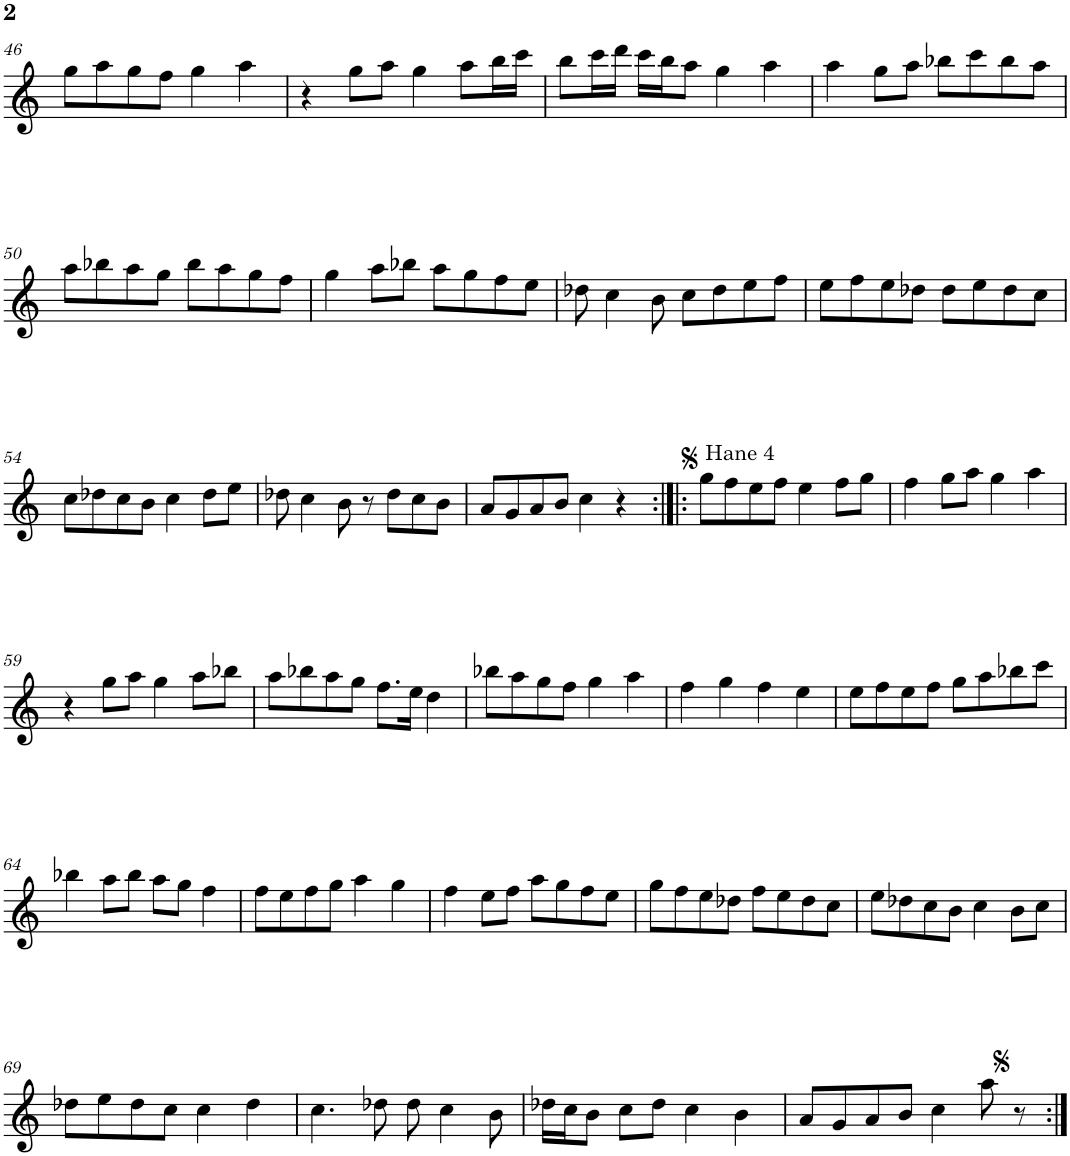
**kern
*part1
*staff1
*I"Piano
*I'Pno.
!!LO:PB:g=z
*clefG2
*k[]
*M4/4
*met(c)
=46
8gg\L
8aa\
8gg\
8ff\J
4gg\
4aa\
=47
4r
8gg\L
8aa\J
4gg\
8aa\L
16bb\L
16ccc\JJ
=48
8bb\L
16ccc\L
16ddd\JJ
16ccc\LL
16bb\J
8aa\J
4gg\
4aa\
=49
4aa\
8gg\L
8aa\J
8bb-X\L
8ccc\
8bb-\
8aa\J
!!LO:LB:g=z
=50
8aa\L
8bb-X\
8aa\
8gg\J
8bb-\L
8aa\
8gg\
8ff\J
=51
4gg\
8aa\L
8bb-X\J
8aa\L
8gg\
8ff\
8ee\J
=52
8dd-X\
4cc\
8b\
8cc\L
8dd-\
8ee\
8ff\J
=53
8ee\L
8ff\
8ee\
8dd-X\J
8dd-\L
8ee\
8dd-\
8cc\J
!!LO:LB:g=z
=54
8cc\L
8dd-X\
8cc\
8b\J
4cc\
8dd-\L
8ee\J
=55
8dd-X\
4cc\
8b\
8r
8dd-\L
8cc\
8b\J
=56
8a/L
8g/
8a/
8b/J
4cc\
4r
=57:|!|:
!LO:TX:a:t=Hane 4
8gg\L
8ff\
8ee\
8ff\J
4ee\
8ff\L
8gg\J
=58
4ff\
8gg\L
8aa\J
4gg\
4aa\
!!LO:LB:g=z
=59
4r
8gg\L
8aa\J
4gg\
8aa\L
8bb-X\J
=60
8aa\L
8bb-X\
8aa\
8gg\J
8.ff\L
16ee\Jk
4dd\
=61
8bb-X\L
8aa\
8gg\
8ff\J
4gg\
4aa\
=62
4ff\
4gg\
4ff\
4ee\
=63
8ee\L
8ff\
8ee\
8ff\J
8gg\L
8aa\
8bb-X\
8ccc\J
!!LO:LB:g=z
=64
4bb-X\
8aa\L
8bb-\J
8aa\L
8gg\J
4ff\
=65
8ff\L
8ee\
8ff\
8gg\J
4aa\
4gg\
=66
4ff\
8ee\L
8ff\J
8aa\L
8gg\
8ff\
8ee\J
=67
8gg\L
8ff\
8ee\
8dd-X\J
8ff\L
8ee\
8dd-\
8cc\J
=68
8ee\L
8dd-X\
8cc\
8b\J
4cc\
8b\L
8cc\J
!!LO:LB:g=z
=69
8dd-X\L
8ee\
8dd-\
8cc\J
4cc\
4dd-\
=70
4.cc\
8dd-X\
8dd-\
4cc\
8b\
=71
16dd-X\LL
16cc\J
8b\J
8cc\L
8dd-\J
4cc\
4b\
=72
8a/L
8g/
8a/
8b/J
4cc\
8aa\
8r
=:|!
*-
